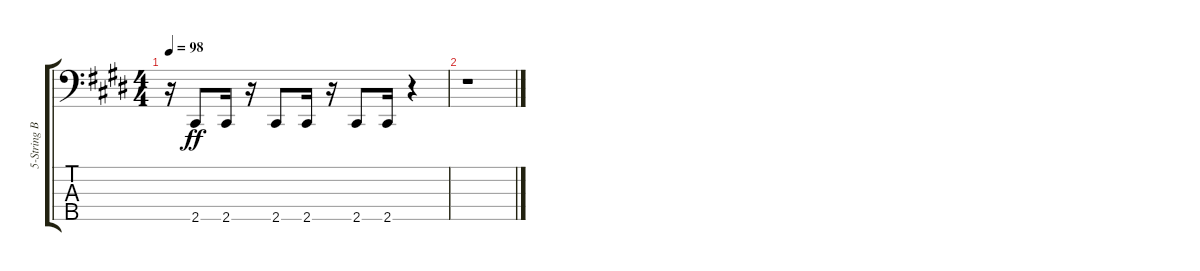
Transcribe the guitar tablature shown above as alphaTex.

\track ("5-String Bass" "5-String B") {instrument electricbassfinger}
\staff {score tabs}
\tuning (G2 D2 A1 E1 B0) {hide}
\ts (4 4)
\tempo 98
\clef f4
\ks e
r.16{dy ff} 2.5.8 2.5.16 r.16 2.5.8 2.5.16 r.16 2.5.8 2.5.16 r.4 |
r.1
